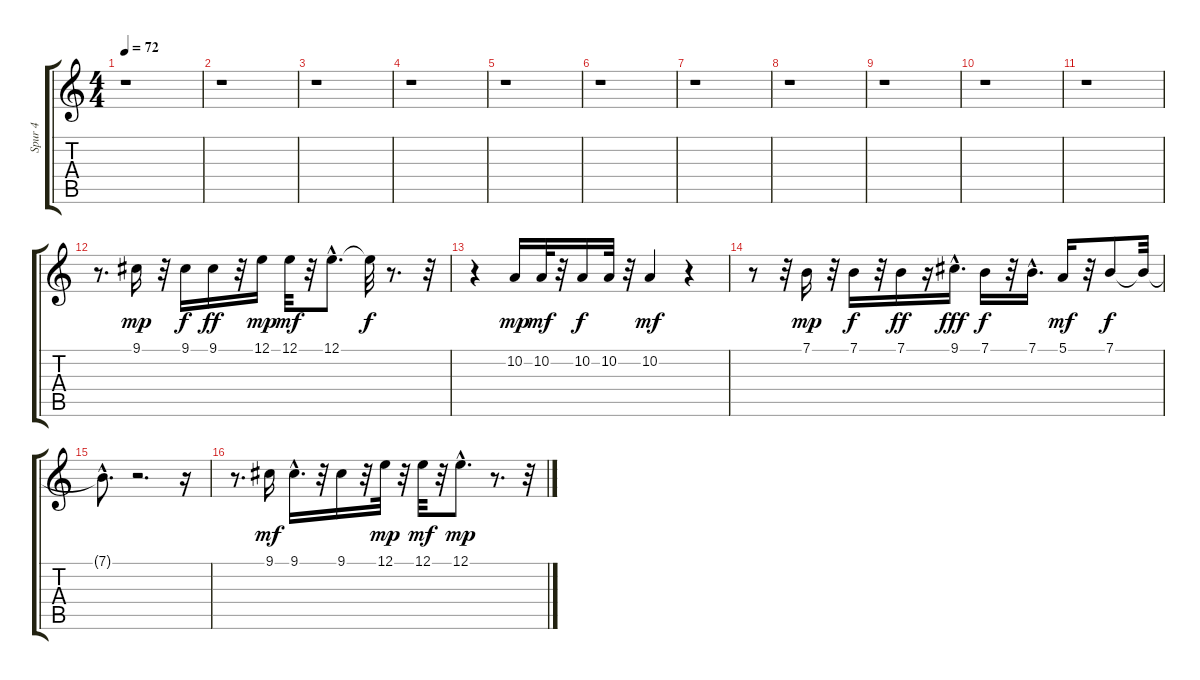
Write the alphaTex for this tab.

\track ("Spur 4" "Spur 4") {instrument trumpet}
\staff {score tabs}
\tuning (E4 B3 G3 D3 A2 E2) {hide}
\ts (4 4)
\tempo 72
\clef g2
\ks c
r.1{dy mp instrument trumpet} |
r.1 |
r.1 |
r.1 |
r.1 |
r.1 |
r.1 |
r.1 |
r.1 |
r.1 |
r.1 |
r.8{d} 9.1.16 r.32 9.1.16{dy f} 9.1.16{dy ff} r.32 12.1.16{dy mp} 12.1.32{dy mf} r.32 12.1{hac}.8{d} 12.1{t}.32{dy f} r.8{d} r.32 |
r.4 10.2.16{dy mp} 10.2.32{dy mf} r.32 10.2.16{dy f} 10.2.32 r.32 10.2.4{dy mf} r.4 |
r.8 r.32 7.1.16{dy mp} r.32 7.1.16{dy f} r.32 7.1.16{dy ff} r.16 9.1{hac}.16{d dy fff} 7.1.16{dy f} r.32 7.1{hac}.16{d} 5.1.16{dy mf} r.32 7.1.8{dy f} 7.1{t}.32 |
7.1{hac t}.8{d} r.2{d} r.16 |
r.8{d} 9.1.16{dy mf} 9.1{hac}.16{d} r.32 9.1.16 r.32 12.1.32{dy mp} r.32 12.1.32{dy mf} r.32 12.1{hac}.8{d dy mp} r.8{d} r.32
